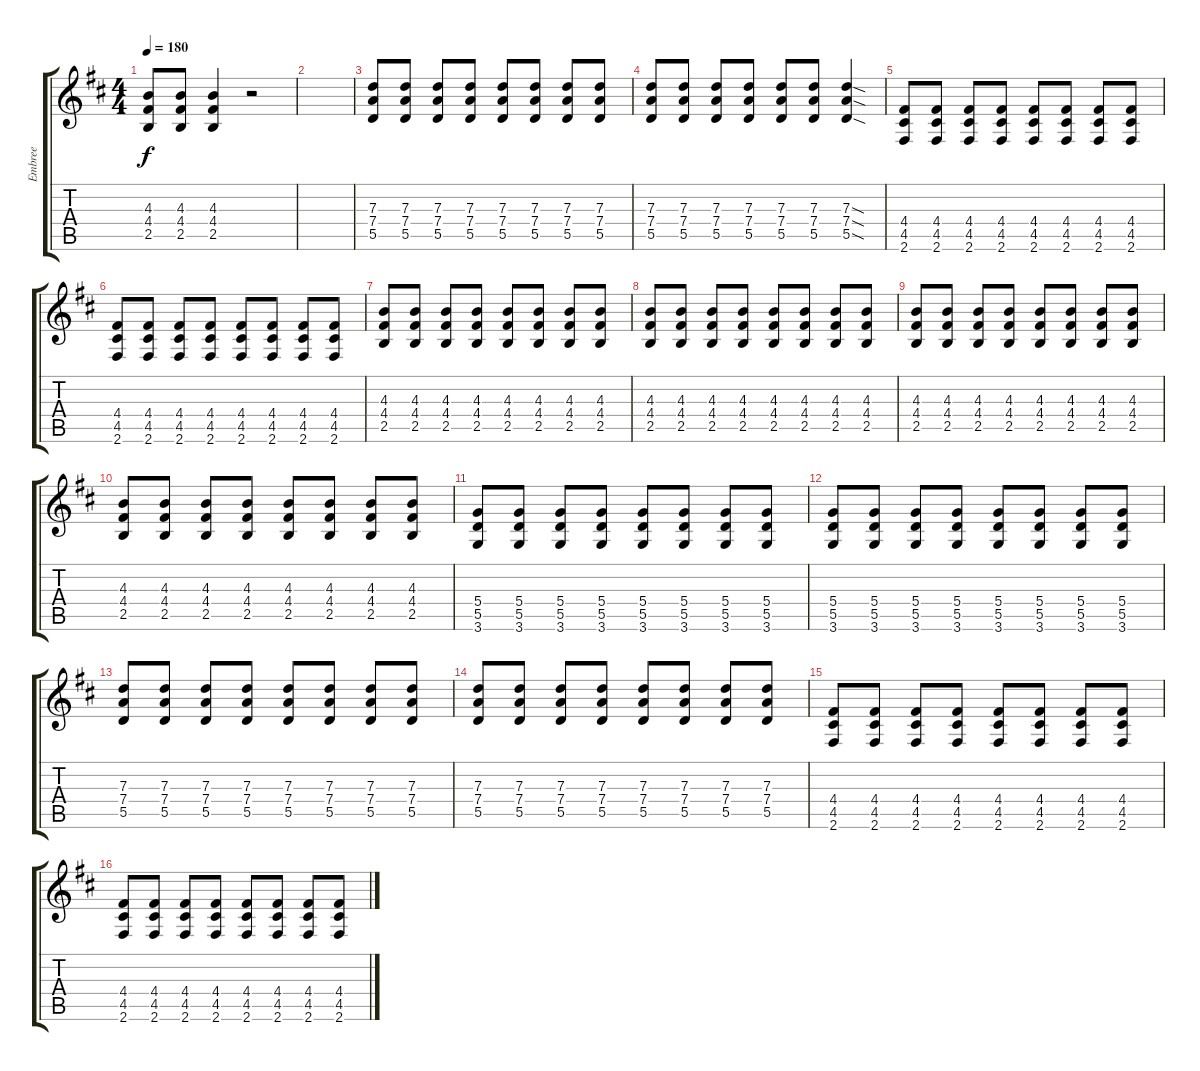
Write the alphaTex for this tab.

\track ("Embree" "Embree") {instrument distortionguitar}
\staff {score tabs}
\tuning (E4 B3 G3 D3 A2 E2) {hide}
\ts (4 4)
\tempo 180
\clef g2
\ks d
(4.3 4.4 2.5).8{dy f} (4.3 4.4 2.5).8 (4.3 4.4 2.5).4 r.2 |
|
(7.3 7.4 5.5).8 (7.3 7.4 5.5).8 (7.3 7.4 5.5).8 (7.3 7.4 5.5).8 (7.3 7.4 5.5).8 (7.3 7.4 5.5).8 (7.3 7.4 5.5).8 (7.3 7.4 5.5).8 |
(7.3 7.4 5.5).8 (7.3 7.4 5.5).8 (7.3 7.4 5.5).8 (7.3 7.4 5.5).8 (7.3 7.4 5.5).8 (7.3 7.4 5.5).8 (7.3{sod} 7.4{sod} 5.5{sod}).4 |
(4.4 4.5 2.6).8 (4.4 4.5 2.6).8 (4.4 4.5 2.6).8 (4.4 4.5 2.6).8 (4.4 4.5 2.6).8 (4.4 4.5 2.6).8 (4.4 4.5 2.6).8 (4.4 4.5 2.6).8 |
(4.4 4.5 2.6).8 (4.4 4.5 2.6).8 (4.4 4.5 2.6).8 (4.4 4.5 2.6).8 (4.4 4.5 2.6).8 (4.4 4.5 2.6).8 (4.4 4.5 2.6).8 (4.4 4.5 2.6).8 |
(4.3 4.4 2.5).8 (4.3 4.4 2.5).8 (4.3 4.4 2.5).8 (4.3 4.4 2.5).8 (4.3 4.4 2.5).8 (4.3 4.4 2.5).8 (4.3 4.4 2.5).8 (4.3 4.4 2.5).8 |
(4.3 4.4 2.5).8 (4.3 4.4 2.5).8 (4.3 4.4 2.5).8 (4.3 4.4 2.5).8 (4.3 4.4 2.5).8 (4.3 4.4 2.5).8 (4.3 4.4 2.5).8 (4.3 4.4 2.5).8 |
(4.3 4.4 2.5).8 (4.3 4.4 2.5).8 (4.3 4.4 2.5).8 (4.3 4.4 2.5).8 (4.3 4.4 2.5).8 (4.3 4.4 2.5).8 (4.3 4.4 2.5).8 (4.3 4.4 2.5).8 |
(4.3 4.4 2.5).8 (4.3 4.4 2.5).8 (4.3 4.4 2.5).8 (4.3 4.4 2.5).8 (4.3 4.4 2.5).8 (4.3 4.4 2.5).8 (4.3 4.4 2.5).8 (4.3 4.4 2.5).8 |
(5.4 5.5 3.6).8 (5.4 5.5 3.6).8 (5.4 5.5 3.6).8 (5.4 5.5 3.6).8 (5.4 5.5 3.6).8 (5.4 5.5 3.6).8 (5.4 5.5 3.6).8 (5.4 5.5 3.6).8 |
(5.4 5.5 3.6).8 (5.4 5.5 3.6).8 (5.4 5.5 3.6).8 (5.4 5.5 3.6).8 (5.4 5.5 3.6).8 (5.4 5.5 3.6).8 (5.4 5.5 3.6).8 (5.4 5.5 3.6).8 |
(7.3 7.4 5.5).8 (7.3 7.4 5.5).8 (7.3 7.4 5.5).8 (7.3 7.4 5.5).8 (7.3 7.4 5.5).8 (7.3 7.4 5.5).8 (7.3 7.4 5.5).8 (7.3 7.4 5.5).8 |
(7.3 7.4 5.5).8 (7.3 7.4 5.5).8 (7.3 7.4 5.5).8 (7.3 7.4 5.5).8 (7.3 7.4 5.5).8 (7.3 7.4 5.5).8 (7.3 7.4 5.5).8 (7.3 7.4 5.5).8 |
(4.4 4.5 2.6).8 (4.4 4.5 2.6).8 (4.4 4.5 2.6).8 (4.4 4.5 2.6).8 (4.4 4.5 2.6).8 (4.4 4.5 2.6).8 (4.4 4.5 2.6).8 (4.4 4.5 2.6).8 |
(4.4 4.5 2.6).8 (4.4 4.5 2.6).8 (4.4 4.5 2.6).8 (4.4 4.5 2.6).8 (4.4 4.5 2.6).8 (4.4 4.5 2.6).8 (4.4 4.5 2.6).8 (4.4 4.5 2.6).8
